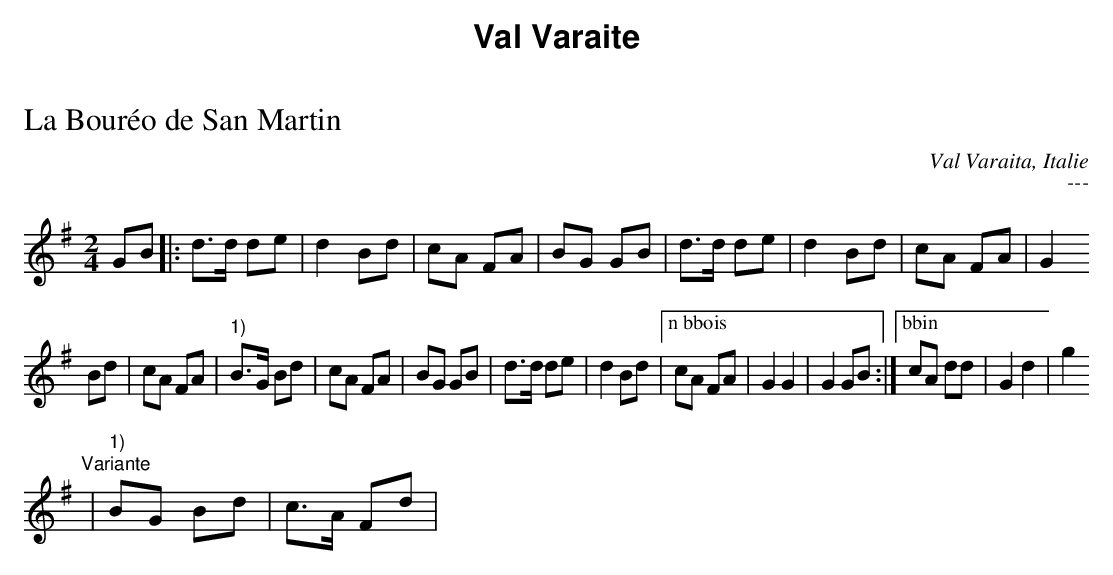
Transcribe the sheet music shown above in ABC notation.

X:1
T:La Bouréo de San Martin
O:Val Varaita, Italie
M:2/4
L:1/8
K:G
GB|:d>d de|d2 Bd|cA FA|BG GB|d>d de|d2 Bd|cA FA|G2
Bd| cA FA|"1)"B>G Bd|cA FA|BG GB|d>d de|d2 Bd|["n bbois" cA FA|G2 G2|G2 GB:|["bbin" cA dd|G2 d2|g2
"Variante"|"1)"BG Bd|c>A Fd|
